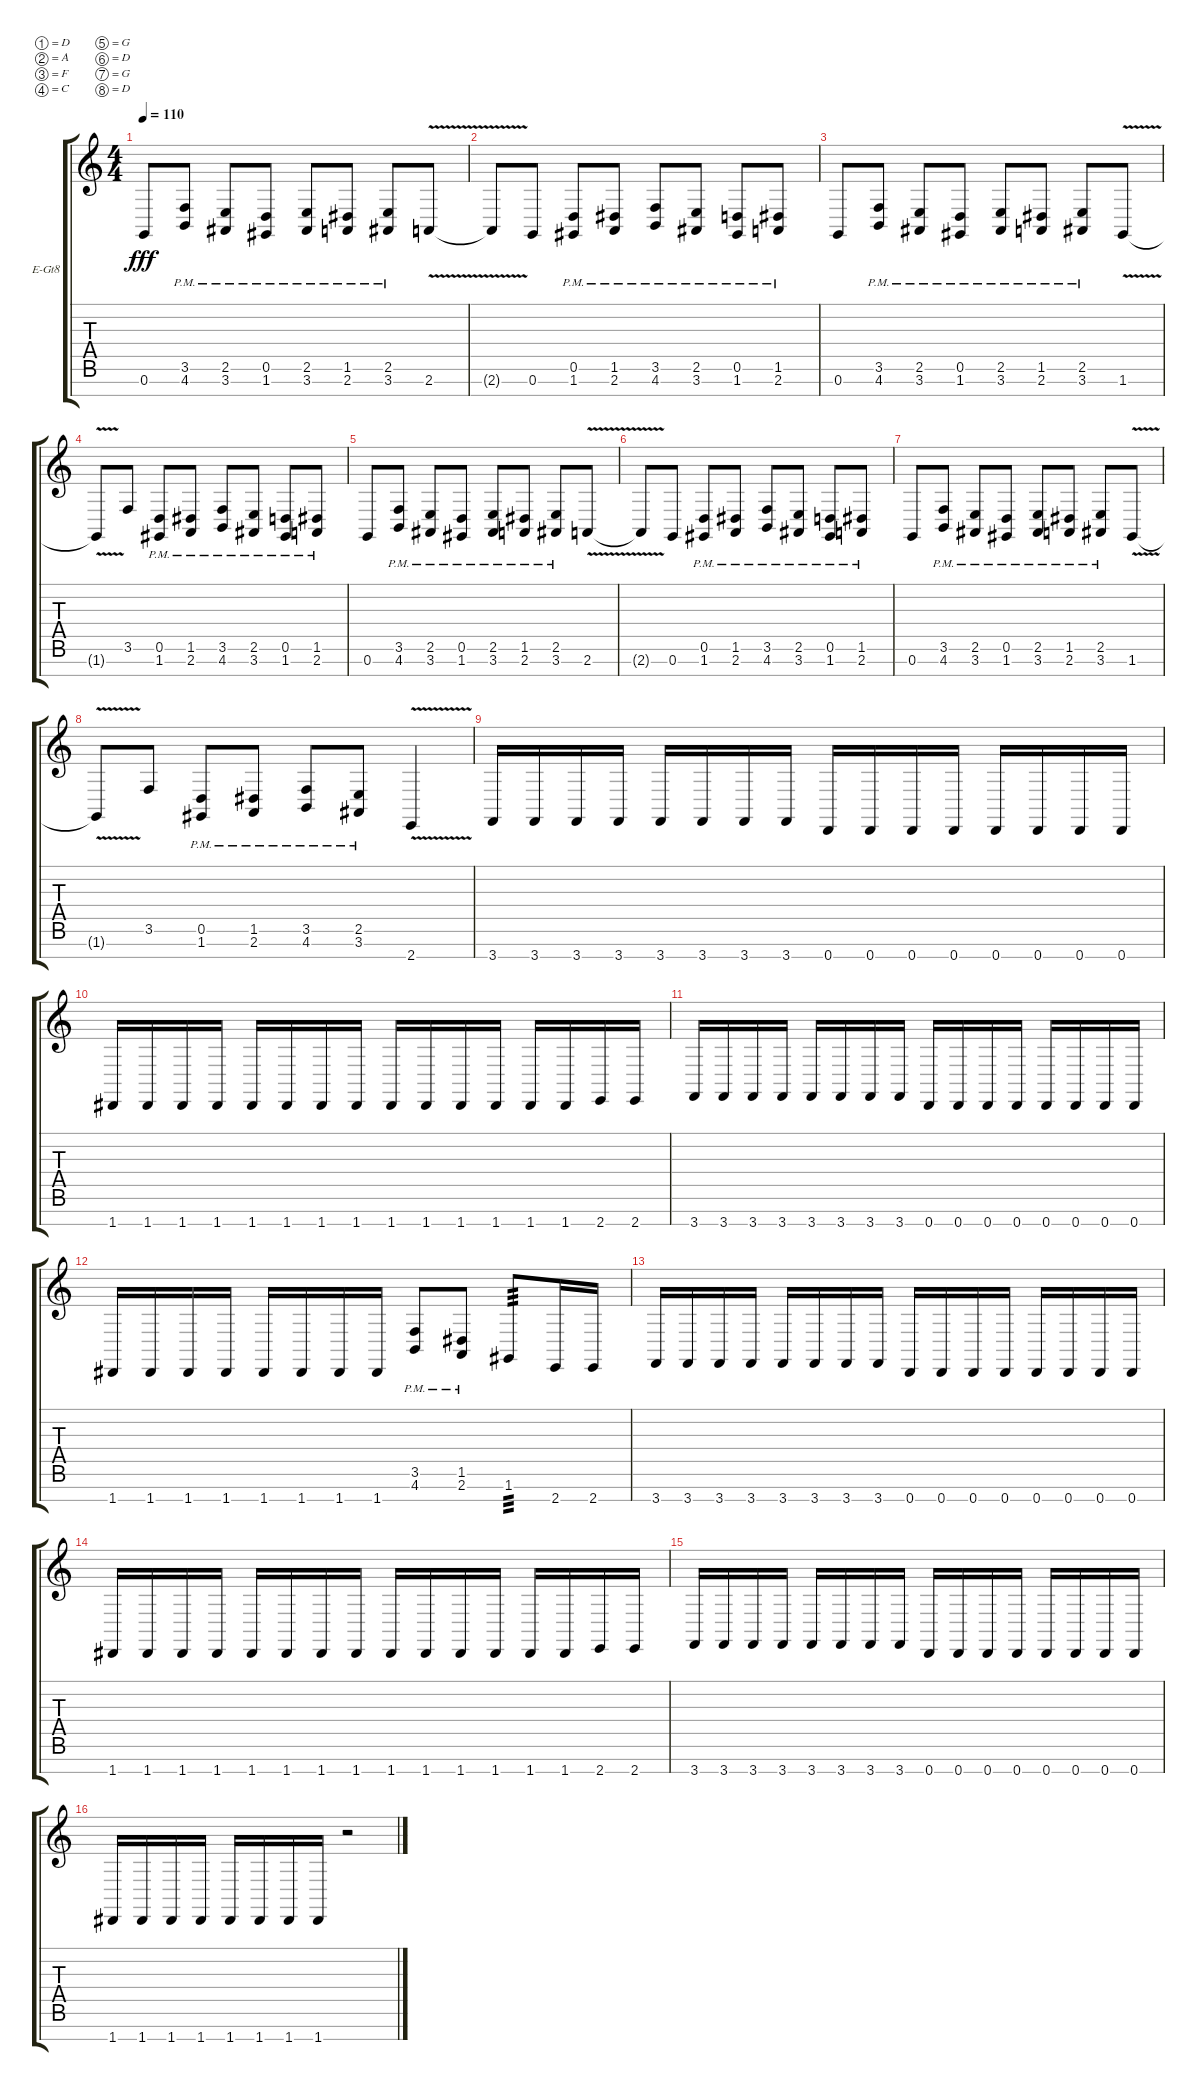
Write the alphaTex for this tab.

\bracketExtendMode groupsimilarinstruments
\firstSystemTrackNameOrientation horizontal
\otherSystemsTrackNameOrientation horizontal
\track ("Sam" "E-Gt8") {instrument overdrivenguitar}
\staff {score tabs}
\tuning (D4 A3 F3 C3 G2 D2 G1 D1)
\ts (4 4)
\tempo 110
\clef g2
\ks c
0.7.8{dy fff instrument overdrivenguitar} (4.7{pm} 3.6{pm}).8 (3.7{pm} 2.6{pm}).8 (1.7{pm} 0.6{pm}).8 (3.7{pm} 2.6{pm}).8 (2.7{pm} 1.6{pm}).8 (3.7{pm} 2.6{pm}).8 2.7{v}.8 |
2.7{v t}.8 0.7.8 (1.7{pm} 0.6{pm}).8 (2.7{pm} 1.6{pm}).8 (4.7{pm} 3.6{pm}).8 (3.7{pm} 2.6{pm}).8 (1.7{pm} 0.6{pm}).8 (2.7{pm} 1.6{pm}).8 |
0.7.8 (4.7{pm} 3.6{pm}).8 (3.7{pm} 2.6{pm}).8 (1.7{pm} 0.6{pm}).8 (3.7{pm} 2.6{pm}).8 (2.7{pm} 1.6{pm}).8 (3.7{pm} 2.6{pm}).8 1.7{v}.8 |
1.7{v t}.8 3.6.8 (1.7{pm} 0.6{pm}).8 (2.7{pm} 1.6{pm}).8 (4.7{pm} 3.6{pm}).8 (3.7{pm} 2.6{pm}).8 (1.7{pm} 0.6{pm}).8 (2.7{pm} 1.6{pm}).8 |
0.7.8 (4.7{pm} 3.6{pm}).8 (3.7{pm} 2.6{pm}).8 (1.7{pm} 0.6{pm}).8 (3.7{pm} 2.6{pm}).8 (2.7{pm} 1.6{pm}).8 (3.7{pm} 2.6{pm}).8 2.7{v}.8 |
2.7{v t}.8 0.7.8 (1.7{pm} 0.6{pm}).8 (2.7{pm} 1.6{pm}).8 (4.7{pm} 3.6{pm}).8 (3.7{pm} 2.6{pm}).8 (1.7{pm} 0.6{pm}).8 (2.7{pm} 1.6{pm}).8 |
0.7.8 (4.7{pm} 3.6{pm}).8 (3.7{pm} 2.6{pm}).8 (1.7{pm} 0.6{pm}).8 (3.7{pm} 2.6{pm}).8 (2.7{pm} 1.6{pm}).8 (3.7{pm} 2.6{pm}).8 1.7{v}.8 |
1.7{v t}.8 3.6.8 (1.7{pm} 0.6{pm}).8 (2.7{pm} 1.6{pm}).8 (4.7{pm} 3.6{pm}).8 (3.7{pm} 2.6{pm}).8 2.8{v}.4 |
3.8.16 3.8.16 3.8.16 3.8.16 3.8.16 3.8.16 3.8.16 3.8.16 0.8.16 0.8.16 0.8.16 0.8.16 0.8.16 0.8.16 0.8.16 0.8.16 |
1.8.16 1.8.16 1.8.16 1.8.16 1.8.16 1.8.16 1.8.16 1.8.16 1.8.16 1.8.16 1.8.16 1.8.16 1.8.16 1.8.16 2.8.16 2.8.16 |
3.8.16 3.8.16 3.8.16 3.8.16 3.8.16 3.8.16 3.8.16 3.8.16 0.8.16 0.8.16 0.8.16 0.8.16 0.8.16 0.8.16 0.8.16 0.8.16 |
1.8.16 1.8.16 1.8.16 1.8.16 1.8.16 1.8.16 1.8.16 1.8.16 (4.7{pm} 3.6{pm}).8 (2.7{pm} 1.6{pm}).8 1.7.8{tp 3} 2.8.16 2.8.16 |
3.8.16 3.8.16 3.8.16 3.8.16 3.8.16 3.8.16 3.8.16 3.8.16 0.8.16 0.8.16 0.8.16 0.8.16 0.8.16 0.8.16 0.8.16 0.8.16 |
1.8.16 1.8.16 1.8.16 1.8.16 1.8.16 1.8.16 1.8.16 1.8.16 1.8.16 1.8.16 1.8.16 1.8.16 1.8.16 1.8.16 2.8.16 2.8.16 |
3.8.16 3.8.16 3.8.16 3.8.16 3.8.16 3.8.16 3.8.16 3.8.16 0.8.16 0.8.16 0.8.16 0.8.16 0.8.16 0.8.16 0.8.16 0.8.16 |
1.8.16 1.8.16 1.8.16 1.8.16 1.8.16 1.8.16 1.8.16 1.8.16 r.2
